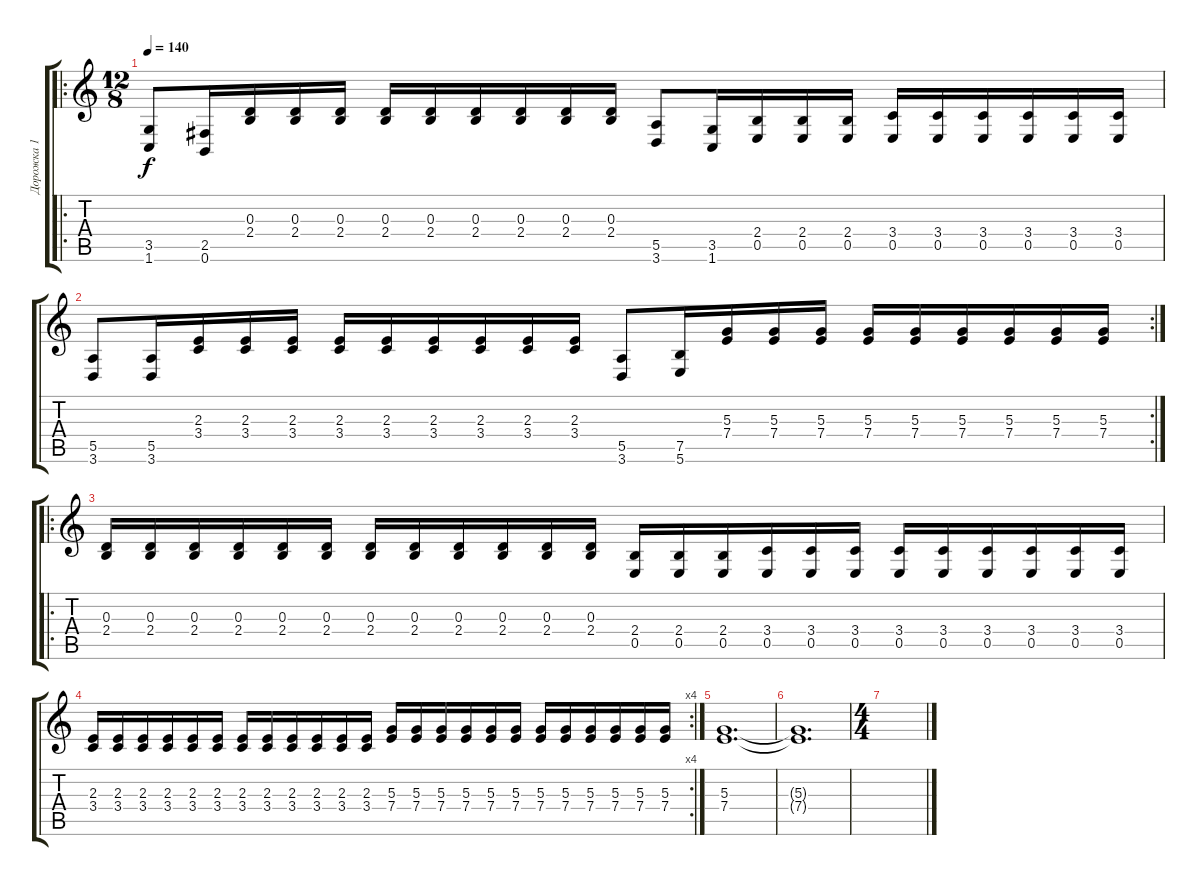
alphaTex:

\track ("Дорожка 1" "Дорожка 1") {instrument distortionguitar}
\staff {score tabs}
\tuning (B3 Gb3 D3 A2 E2 B1) {hide}
\ro
\ts (12 8)
\tempo 140
\clef g2
\ks c
(3.5 1.6).8{dy f} (2.5 0.6).16 (0.3 2.4).16 (0.3 2.4).16 (0.3 2.4).16 (0.3 2.4).16 (0.3 2.4).16 (0.3 2.4).16 (0.3 2.4).16 (0.3 2.4).16 (0.3 2.4).16 (5.5 3.6).8 (3.5 1.6).16 (2.4 0.5).16 (2.4 0.5).16 (2.4 0.5).16 (3.4 0.5).16 (3.4 0.5).16 (3.4 0.5).16 (3.4 0.5).16 (3.4 0.5).16 (3.4 0.5).16 |
\rc 2
(5.5 3.6).8 (5.5 3.6).16 (2.3 3.4).16 (2.3 3.4).16 (2.3 3.4).16 (2.3 3.4).16 (2.3 3.4).16 (2.3 3.4).16 (2.3 3.4).16 (2.3 3.4).16 (2.3 3.4).16 (5.5 3.6).8 (7.5 5.6).16 (5.3 7.4).16 (5.3 7.4).16 (5.3 7.4).16 (5.3 7.4).16 (5.3 7.4).16 (5.3 7.4).16 (5.3 7.4).16 (5.3 7.4).16 (5.3 7.4).16 |
\ro
(0.3 2.4).16 (0.3 2.4).16 (0.3 2.4).16 (0.3 2.4).16 (0.3 2.4).16 (0.3 2.4).16 (0.3 2.4).16 (0.3 2.4).16 (0.3 2.4).16 (0.3 2.4).16 (0.3 2.4).16 (0.3 2.4).16 (2.4 0.5).16 (2.4 0.5).16 (2.4 0.5).16 (3.4 0.5).16 (3.4 0.5).16 (3.4 0.5).16 (3.4 0.5).16 (3.4 0.5).16 (3.4 0.5).16 (3.4 0.5).16 (3.4 0.5).16 (3.4 0.5).16 |
\rc 4
(2.3 3.4).16 (2.3 3.4).16 (2.3 3.4).16 (2.3 3.4).16 (2.3 3.4).16 (2.3 3.4).16 (2.3 3.4).16 (2.3 3.4).16 (2.3 3.4).16 (2.3 3.4).16 (2.3 3.4).16 (2.3 3.4).16 (5.3 7.4).16 (5.3 7.4).16 (5.3 7.4).16 (5.3 7.4).16 (5.3 7.4).16 (5.3 7.4).16 (5.3 7.4).16 (5.3 7.4).16 (5.3 7.4).16 (5.3 7.4).16 (5.3 7.4).16 (5.3 7.4).16 |
(5.3 7.4).1{d volume 0} |
(5.3{t} 7.4{t}).1{d} |
\ts (4 4)
